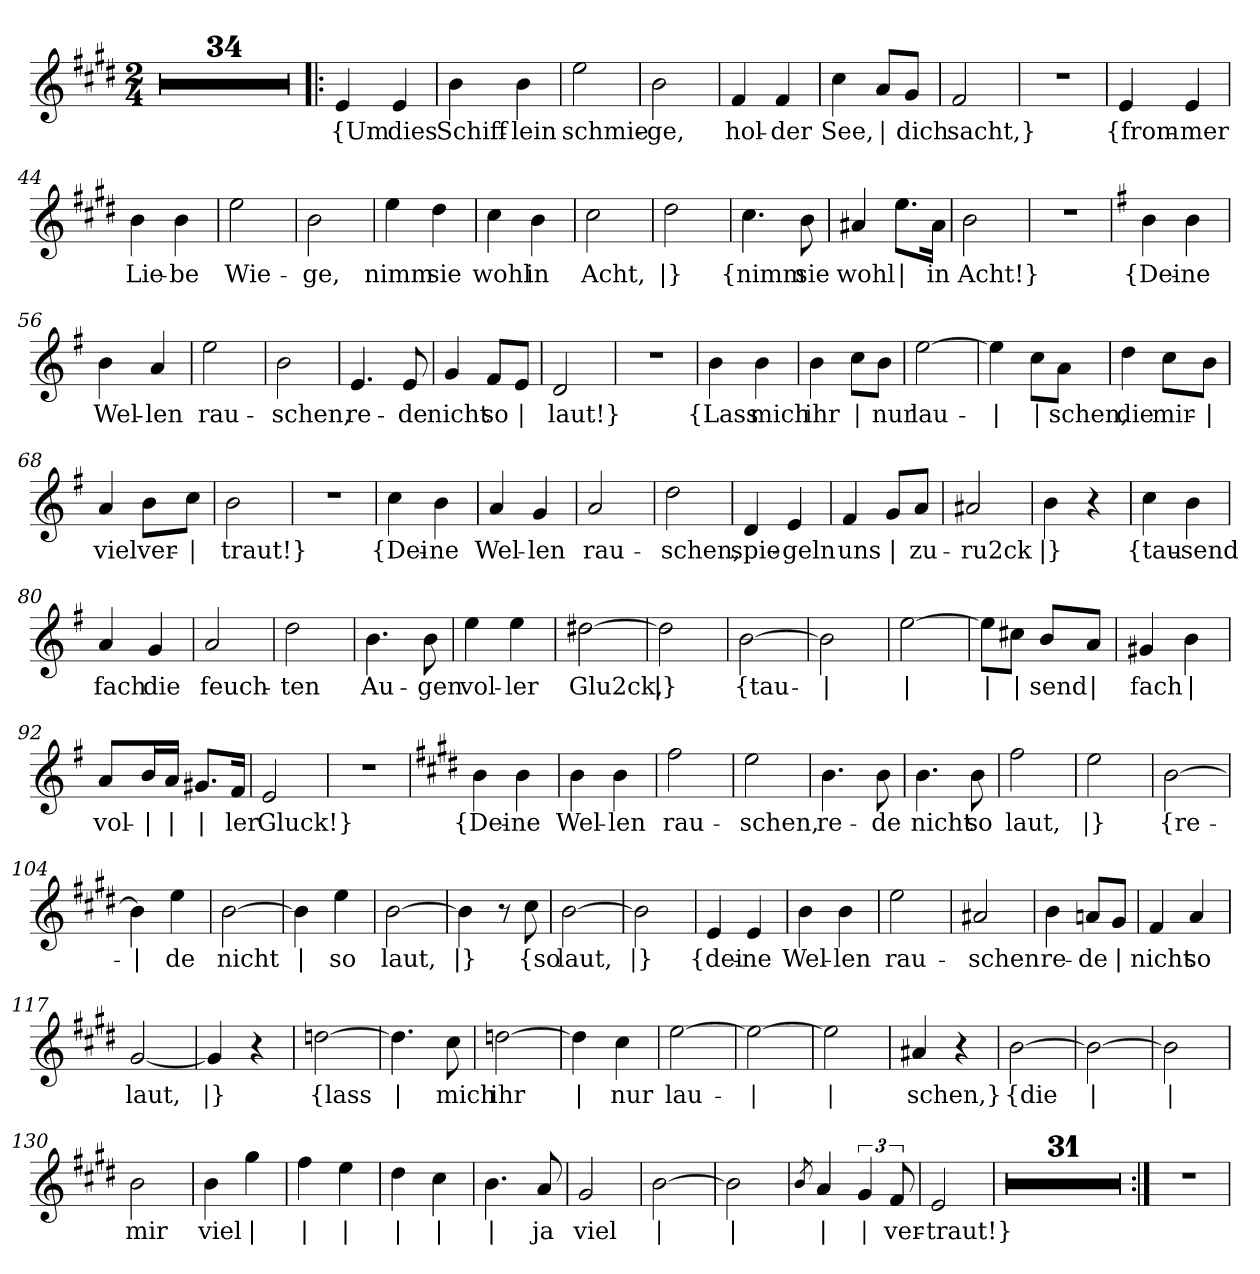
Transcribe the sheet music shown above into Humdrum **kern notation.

**kern	**text
*part1	*part1
*staff1	*staff1
*clefG2	*
*k[f#c#g#d#]	*
*M2/4	*
=1	=1
2r	.
=2	=2
2r	.
=3	=3
2r	.
=4	=4
2r	.
=5	=5
2r	.
=6	=6
2r	.
=7	=7
2r	.
=8	=8
2r	.
=9	=9
2r	.
=10	=10
2r	.
=11	=11
2r	.
=12	=12
2r	.
=13	=13
2r	.
=14	=14
2r	.
=15	=15
2r	.
=16	=16
2r	.
=17	=17
2r	.
=18	=18
2r	.
!!LO:LB:g=z
=19	=19
2r	.
=20	=20
2r	.
=21	=21
2r	.
=22	=22
2r	.
=23	=23
2r	.
=24	=24
2r	.
=25	=25
2r	.
=26	=26
2r	.
=27	=27
2r	.
=28	=28
2r	.
=29	=29
2r	.
=30	=30
2r	.
=31	=31
2r	.
=32	=32
2r	.
=33	=33
2r	.
=34	=34
2r	.
=35!|:	=35!|:
!	!LO:LY:b
4e/	{Um
!	!LO:LY:b
4e/	dies
!!LO:LB:g=z
=36	=36
!	!LO:LY:b
4b\	Schiff-
!	!LO:LY:b
4b\	-lein
=37	=37
!	!LO:LY:b
2ee\	schmie-
=38	=38
!	!LO:LY:b
2b\	-ge,
=39	=39
!	!LO:LY:b
4f#/	hol-
!	!LO:LY:b
4f#/	-der
=40	=40
!	!LO:LY:b
4cc#\	See,
!	!LO:LY:b
8a/L	|
!	!LO:LY:b
8g#/J	dich
=41	=41
!	!LO:LY:b
2f#/	sacht,}
=42	=42
2r	.
=43	=43
!	!LO:LY:b
4e/	{from-
!	!LO:LY:b
4e/	-mer
=44	=44
!	!LO:LY:b
4b\	Lie-
!	!LO:LY:b
4b\	-be
=45	=45
!	!LO:LY:b
2ee\	Wie-
=46	=46
!	!LO:LY:b
2b\	-ge,
!!LO:LB:g=z
=47	=47
!	!LO:LY:b
4ee\	nimm
!	!LO:LY:b
4dd#\	sie
=48	=48
!	!LO:LY:b
4cc#\	wohl
!	!LO:LY:b
4b\	in
=49	=49
!	!LO:LY:b
2cc#\	Acht,
=50	=50
!	!LO:LY:b
2dd#\	|}
=51	=51
!	!LO:LY:b
4.cc#\	{nimm
!	!LO:LY:b
8b\	sie
=52	=52
!	!LO:LY:b
4a#X/	wohl
!	!LO:LY:b
8.ee\L	|
!	!LO:LY:b
16a#\Jk	in
=53	=53
!	!LO:LY:b
2b\	Acht!}
=54	=54
2r	.
=55	=55
*k[f#]	*
!	!LO:LY:b
4b\	{Dei-
!	!LO:LY:b
4b\	-ne
=56	=56
!	!LO:LY:b
4b\	Wel-
!	!LO:LY:b
4a/	-len
=57	=57
!	!LO:LY:b
2ee\	rau-
!!LO:LB:g=z
=58	=58
!	!LO:LY:b
2b\	-schen,
=59	=59
!	!LO:LY:b
4.e/	re-
!	!LO:LY:b
8e/	-de
=60	=60
!	!LO:LY:b
4g/	nicht
!	!LO:LY:b
8f#/L	so
!	!LO:LY:b
8e/J	|
=61	=61
!	!LO:LY:b
2d/	laut!}
=62	=62
2r	.
=63	=63
!	!LO:LY:b
4b\	{Lass
!	!LO:LY:b
4b\	mich
=64	=64
!	!LO:LY:b
4b\	ihr
!	!LO:LY:b
8cc\L	|
!	!LO:LY:b
8b\J	nur
=65	=65
!	!LO:LY:b
[2ee\	lau-
=66	=66
!	!LO:LY:b
4ee\]	|
!	!LO:LY:b
8cc\L	|
!	!LO:LY:b
8a\J	-schen,
=67	=67
!	!LO:LY:b
4dd\	die
!	!LO:LY:b
8cc\L	mir-
!	!LO:LY:b
8b\J	|
=68	=68
!	!LO:LY:b
4a/	-viel
!	!LO:LY:b
8b\L	ver-
!	!LO:LY:b
8cc\J	|
!!LO:LB:g=z
=69	=69
!	!LO:LY:b
2b\	-traut!}
=70	=70
2r	.
=71	=71
!	!LO:LY:b
4cc\	{Dei-
!	!LO:LY:b
4b\	-ne
=72	=72
!	!LO:LY:b
4a/	Wel-
!	!LO:LY:b
4g/	-len
=73	=73
!	!LO:LY:b
2a/	rau-
=74	=74
!	!LO:LY:b
2dd\	-schen,
=75	=75
!	!LO:LY:b
4d/	spie-
!	!LO:LY:b
4e/	-geln
=76	=76
!	!LO:LY:b
4f#/	uns
!	!LO:LY:b
8g/L	|
!	!LO:LY:b
8a/J	zu-
=77	=77
!	!LO:LY:b
2a#X/	-ru2ck
=78	=78
!	!LO:LY:b
4b\	|}
4r	.
=79	=79
!	!LO:LY:b
4cc\	{tau-
!	!LO:LY:b
4b\	-send
!!LO:LB:g=z
=80	=80
!	!LO:LY:b
4a/	fach
!	!LO:LY:b
4g/	die
=81	=81
!	!LO:LY:b
2a/	feuch-
=82	=82
!	!LO:LY:b
2dd\	-ten
=83	=83
!	!LO:LY:b
4.b\	Au-
!	!LO:LY:b
8b\	-gen
=84	=84
!	!LO:LY:b
4ee\	vol-
!	!LO:LY:b
4ee\	-ler
=85	=85
!	!LO:LY:b
[2dd#X\	Glu2ck,
=86	=86
!	!LO:LY:b
2dd#\]	|}
=87	=87
!	!LO:LY:b
[2b\	{tau-
=88	=88
!	!LO:LY:b
2b\]	|
=89	=89
!	!LO:LY:b
[2ee\	|
=90	=90
!	!LO:LY:b
8ee\L]	|
!	!LO:LY:b
8cc#X\J	|
!	!LO:LY:b
8b/L	-send
!	!LO:LY:b
8a/J	|
=91	=91
!	!LO:LY:b
4g#X/	fach
!	!LO:LY:b
4b\	|
!!LO:LB:g=z
=92	=92
!	!LO:LY:b
8a/L	vol-
!	!LO:LY:b
16b/L	|
!	!LO:LY:b
16a/JJ	|
!	!LO:LY:b
8.g#X/L	|
!	!LO:LY:b
16f#/Jk	-ler
=93	=93
!	!LO:LY:b
2e/	Gluck!}
=94	=94
2r	.
=95	=95
*k[f#c#g#d#]	*
!	!LO:LY:b
4b\	{Dei-
!	!LO:LY:b
4b\	-ne
=96	=96
!	!LO:LY:b
4b\	Wel-
!	!LO:LY:b
4b\	-len
=97	=97
!	!LO:LY:b
2ff#\	rau-
=98	=98
!	!LO:LY:b
2ee\	-schen,
=99	=99
!	!LO:LY:b
4.b\	re-
!	!LO:LY:b
8b\	-de
=100	=100
!	!LO:LY:b
4.b\	nicht
!	!LO:LY:b
8b\	so
=101	=101
!	!LO:LY:b
2ff#\	laut,
=102	=102
!	!LO:LY:b
2ee\	|}
!!LO:LB:g=z
=103	=103
!	!LO:LY:b
[2b\	{re-
=104	=104
!	!LO:LY:b
4b\]	|
!	!LO:LY:b
4ee\	-de
=105	=105
!	!LO:LY:b
[2b\	nicht
=106	=106
!	!LO:LY:b
4b\]	|
!	!LO:LY:b
4ee\	so
=107	=107
!	!LO:LY:b
[2b\	laut,
=108	=108
!	!LO:LY:b
4b\]	|}
8r	.
!	!LO:LY:b
8cc#\	{so
=109	=109
!	!LO:LY:b
[2b\	laut,
=110	=110
!	!LO:LY:b
2b\]	|}
=111	=111
!	!LO:LY:b
4e/	{dei-
!	!LO:LY:b
4e/	-ne
=112	=112
!	!LO:LY:b
4b\	Wel-
!	!LO:LY:b
4b\	-len
=113	=113
!	!LO:LY:b
2ee\	rau-
=114	=114
!	!LO:LY:b
2a#X/	-schen
=115	=115
!	!LO:LY:b
4b\	re-
!	!LO:LY:b
8an/L	-de
!	!LO:LY:b
8g#/J	|
!!LO:LB:g=z
=116	=116
!	!LO:LY:b
4f#/	nicht
!	!LO:LY:b
4a/	so
=117	=117
!	!LO:LY:b
[2g#/	laut,
=118	=118
!	!LO:LY:b
4g#/]	|}
4r	.
=119	=119
!	!LO:LY:b
[2ddn\	{lass
=120	=120
!	!LO:LY:b
4.dd\]	|
!	!LO:LY:b
8cc#\	mich
=121	=121
!	!LO:LY:b
[2ddn\	ihr
=122	=122
!	!LO:LY:b
4dd\]	|
!	!LO:LY:b
4cc#\	nur
=123	=123
!	!LO:LY:b
[2ee\	lau-
=124	=124
!	!LO:LY:b
2ee\_	|
=125	=125
!	!LO:LY:b
2ee\]	|
=126	=126
!	!LO:LY:b
4a#X/	-schen,}
4r	.
=127	=127
!	!LO:LY:b
[2b\	{die
=128	=128
!	!LO:LY:b
2b\_	|
=129	=129
!	!LO:LY:b
2b\]	|
=130	=130
!	!LO:LY:b
2b\	mir
=131	=131
!	!LO:LY:b
4b\	viel
!	!LO:LY:b
4gg#\	|
!!LO:PB:g=z
=132	=132
!	!LO:LY:b
4ff#\	|
!	!LO:LY:b
4ee\	|
=133	=133
!	!LO:LY:b
4dd#\	|
!	!LO:LY:b
4cc#\	|
=134	=134
!	!LO:LY:b
4.b\	|
!	!LO:LY:b
8a/	ja
=135	=135
!	!LO:LY:b
2g#/	viel
=136	=136
!	!LO:LY:b
[2b\	|
=137	=137
!	!LO:LY:b
2b\]	|
=138	=138
8qb/	.
!	!LO:LY:b
4a/	|
!	!LO:LY:b
6g#/	|
!	!LO:LY:b
12f#/	ver-
=139	=139
!	!LO:LY:b
2e/	-traut!}
=140	=140
2r	.
=141	=141
2r	.
=142	=142
2r	.
=143	=143
2r	.
=144	=144
2r	.
=145	=145
2r	.
=146	=146
2r	.
=147	=147
2r	.
!!LO:LB:g=z
=148	=148
2r	.
=149	=149
2r	.
=150	=150
2r	.
=151	=151
2r	.
=152	=152
2r	.
=153	=153
2r	.
=154	=154
2r	.
=155	=155
2r	.
=156	=156
2r	.
=157	=157
2r	.
=158	=158
2r	.
=159	=159
2r	.
=160	=160
2r	.
=161	=161
2r	.
=162	=162
2r	.
=163	=163
2r	.
=164	=164
2r	.
=165	=165
2r	.
!!LO:LB:g=z
=166	=166
2r	.
=167	=167
2r	.
=168	=168
2r	.
=169	=169
2r	.
=170	=170
2r	.
=171:|!	=171:|!
2r	.
=	=
*-	*-
